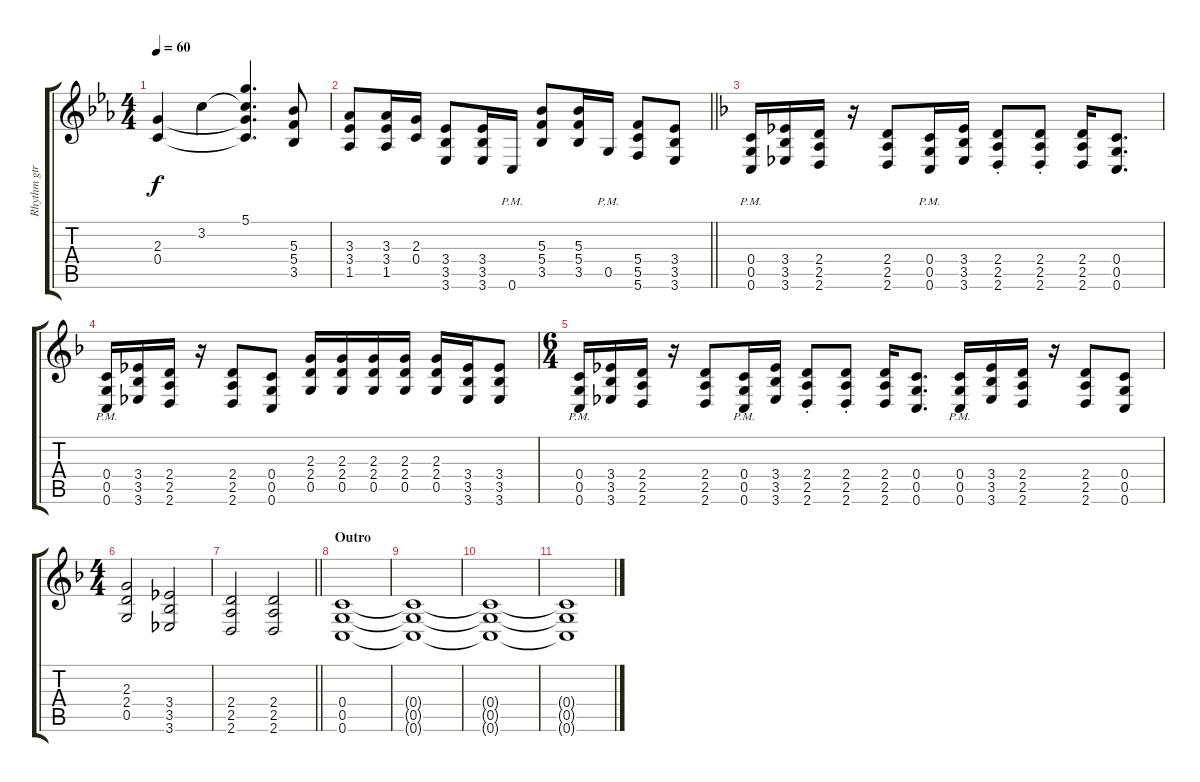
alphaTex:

\track ("Rhythm gtr. 1" "Rhythm gtr") {instrument distortionguitar}
\staff {score tabs}
\tuning (D4 A3 F3 C3 G2 C2) {hide}
\ts (4 4)
\tempo 60
\clef g2
\ks cminor
(2.3 0.4).4{dy f} 3.2.4 (5.1 3.2{t} 2.3{t} 0.4{t}).4{d} (5.3 5.4 3.5).8 |
\barLineRight lightlight
(3.3 3.4 1.5).8 (3.3 3.4 1.5).16 (2.3 0.4).16 (3.4 3.5 3.6).8 (3.4 3.5 3.6).16 0.6{pm}.16 (5.3 5.4 3.5).8 (5.3 5.4 3.5).16 0.5{pm}.16 (5.4 5.5 5.6).8 (3.4 3.5 3.6).8 |
\section ("" "")
\ks dminor
(0.4{pm} 0.5{pm} 0.6{pm}).16 (3.4 3.5 3.6).16 (2.4 2.5 2.6).16 r.16 (2.4 2.5 2.6).8 (0.4{pm} 0.5{pm} 0.6{pm}).16 (3.4 3.5 3.6).16 (2.4{st} 2.5{st} 2.6{st}).8 (2.4{st} 2.5{st} 2.6{st}).8 (2.4 2.5 2.6).16 (0.4 0.5 0.6).8{d} |
(0.4{pm} 0.5{pm} 0.6{pm}).16 (3.4 3.5 3.6).16 (2.4 2.5 2.6).16 r.16 (2.4 2.5 2.6).8 (0.4 0.5 0.6).8 (2.3 2.4 0.5).16 (2.3 2.4 0.5).16 (2.3 2.4 0.5).16 (2.3 2.4 0.5).16 (2.3 2.4 0.5).16 (3.4 3.5 3.6).16 (3.4 3.5 3.6).8 |
\ts (6 4)
(0.4{pm} 0.5{pm} 0.6{pm}).16 (3.4 3.5 3.6).16 (2.4 2.5 2.6).16 r.16 (2.4 2.5 2.6).8 (0.4{pm} 0.5{pm} 0.6{pm}).16 (3.4 3.5 3.6).16 (2.4{st} 2.5{st} 2.6{st}).8 (2.4{st} 2.5{st} 2.6{st}).8 (2.4 2.5 2.6).16 (0.4 0.5 0.6).8{d} (0.4{pm} 0.5{pm} 0.6{pm}).16 (3.4 3.5 3.6).16 (2.4 2.5 2.6).16 r.16 (2.4 2.5 2.6).8 (0.4 0.5 0.6).8 |
\ts (4 4)
(2.3 2.4 0.5).2 (3.4 3.5 3.6).2 |
\barLineRight lightlight
(2.4 2.5 2.6).2 (2.4 2.5 2.6).2 |
\section ("" "Outro")
(0.4 0.5 0.6).1{volume 0} |
(0.4{t} 0.5{t} 0.6{t}).1 |
(0.4{t} 0.5{t} 0.6{t}).1 |
(0.4{t} 0.5{t} 0.6{t}).1
